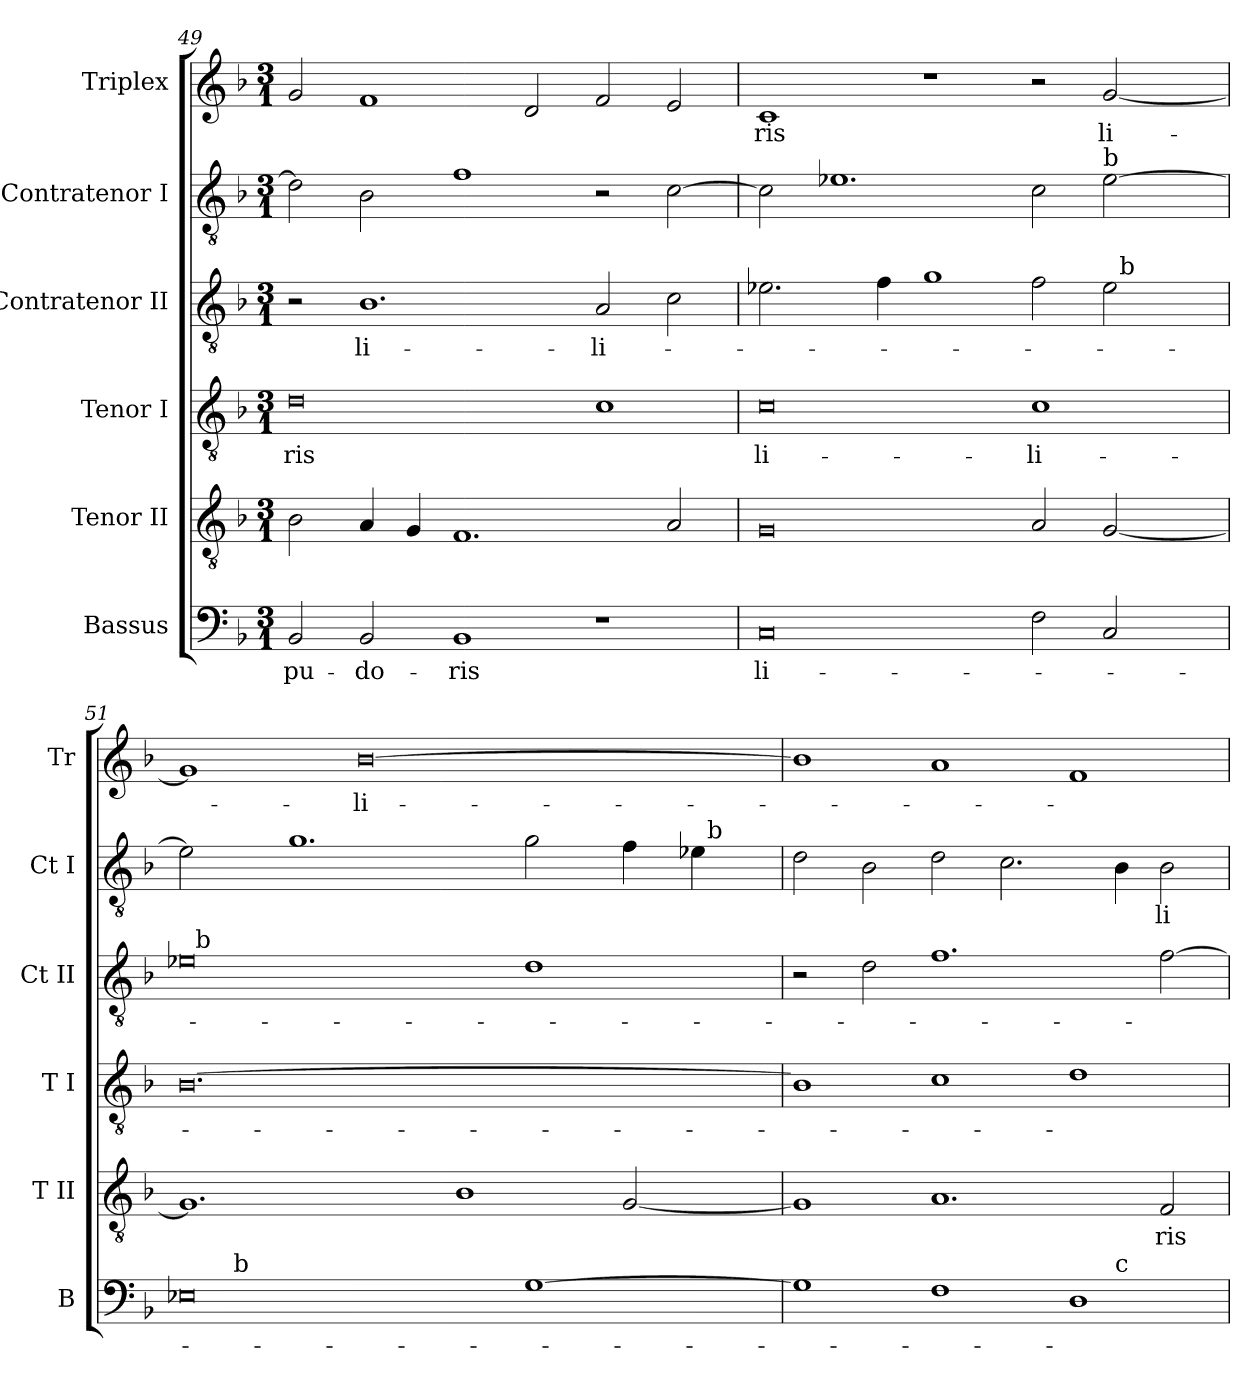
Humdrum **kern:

**kern	**text	**kern	**text	**kern	**text	**kern	**text	**kern	**text	**kern	**text
*part6	*part6	*part5	*part5	*part4	*part4	*part3	*part3	*part2	*part2	*part1	*part1
*staff6	*staff6	*staff5	*staff5	*staff4	*staff4	*staff3	*staff3	*staff2	*staff2	*staff1	*staff1
*I"Bassus	*	*I"Tenor II	*	*I"Tenor I	*	*I"Contratenor II	*	*I"Contratenor I	*	*I"Triplex	*
*I'B	*	*I'T II	*	*I'T I	*	*I'Ct II	*	*I'Ct I	*	*I'Tr	*
*clefF4	*	*clefGv2	*	*clefGv2	*	*clefGv2	*	*clefGv2	*	*clefG2	*
*	*	*ITrd7c12	*	*ITrd7c12	*	*ITrd7c12	*	*ITrd7c12	*	*	*
*k[b-]	*	*k[b-]	*	*k[b-]	*	*k[b-]	*	*k[b-]	*	*k[b-]	*
*F:	*	*F:	*	*F:	*	*F:	*	*F:	*	*F:	*
*M3/1	*	*M3/1	*	*M3/1	*	*M3/1	*	*M3/1	*	*M3/1	*
=49	=49	=49	=49	=49	=49	=49	=49	=49	=49	=49	=49
!	!LO:LY:b:color=#000000	!	!	!	!	!	!	!	!	!	!
!	!	!	!	!	!LO:LY:b:color=#000000	!	!	!	!	!	!
2BB-i/	pu-	2BB-i\	.	0Di	-ris	2r	.	2Di\]	.	2gi/	.
!	!LO:LY:b:color=#000000	!	!	!	!	!	!	!	!	!	!
!	!	!	!	!	!	!	!LO:LY:b:color=#000000	!	!	!	!
2BB-i/	-do-	4AAi/	.	.	.	1.BB-i	li-	2BB-i\	.	1fi	.
.	.	4GGi/	.	.	.	.	.	.	.	.	.
!	!LO:LY:b:color=#000000	!	!	!	!	!	!	!	!	!	!
1BB-i	-ris	1.FFi	.	.	.	.	.	1Fi	.	.	.
.	.	.	.	.	.	.	.	.	.	2di/	.
!	!	!	!	!	!	!	!LO:LY:b:color=#000000	!	!	!	!
1r	.	.	.	1Ci	.	2AAi/	-li-	2r	.	2fi/	.
.	.	2AAi/	.	.	.	2Ci\	.	[>2Ci\	.	2ei/	.
!!LO:LB:g=z
=50	=50	=50	=50	=50	=50	=50	=50	=50	=50	=50	=50
!	!LO:LY:b:color=#000000	!	!	!	!	!	!	!	!	!	!
!	!	!	!	!	!LO:LY:b:color=#000000	!	!	!	!	!	!
!	!	!	!	!	!	!	!	!	!	!	!LO:LY:b:color=#000000
*	*	*	*	*	*	*^	*	*	*	*	*
0Ci	li-	0GGi	.	0Ci	li-	2.E-Xi\	1ryy	.	2Ci\]	.	1ci	-ris
.	.	.	.	.	.	.	.	.	1.E-Xi	.	.	.
.	.	.	.	.	.	4Fi\	.	.	.	.	.	.
.	.	.	.	.	.	1Gi	1ryy	.	.	.	1r	.
!	!	!	!	!	!LO:LY:b:color=#000000	!	!	!	!	!	!	!
2Fi\	.	2AAi/	.	1Ci	-li-	2Fi\	2ryy	.	2Ci\	.	2r	.
!	!	!	!	!	!	!	!	!	!LO:TX:a:t=b	!	!	!
!	!	!	!	!	!	!	!	!	!	!	!	!LO:LY:b:color=#000000
2Ci/	.	[<2GGi/	.	.	.	2E-i\	32ryy	.	[>2E-i\	.	[<2gi/	li-
.	.	.	.	.	.	.	256ryy	.	.	.	.	.
!	!	!	!	!	!	!	!LO:TX:a:t=b	!	!	!	!	!
.	.	.	.	.	.	.	4ryy	.	.	.	.	.
.	.	.	.	.	.	.	8ryy	.	.	.	.	.
.	.	.	.	.	.	.	16ryy	.	.	.	.	.
.	.	.	.	.	.	.	64..ryy	.	.	.	.	.
=51	=51	=51	=51	=51	=51	=51	=51	=51	=51	=51	=51	=51
*^	*	*	*	*	*	*	*	*	*^	*	*	*
0E-i	8ryy	.	1.GGi]	.	[>0.BB-i	.	0E-i	32ryy	.	2E-i\]	1ryy	.	1gi]	.
.	.	.	.	.	.	.	.	256ryy	.	.	.	.	.	.
!	!	!	!	!	!	!	!	!LO:TX:a:t=b	!	!	!	!	!	!
.	.	.	.	.	.	.	.	1ryy	.	.	.	.	.	.
.	64ryy	.	.	.	.	.	.	.	.	.	.	.	.	.
.	256..ryy	.	.	.	.	.	.	.	.	.	.	.	.	.
!	!LO:TX:a:t=b	!	!	!	!	!	!	!	!	!	!	!	!	!
.	1ryy	.	.	.	.	.	.	.	.	.	.	.	.	.
.	.	.	.	.	.	.	.	.	.	1.Gi	.	.	.	.
!	!	!	!	!	!	!	!	!	!	!	!	!	!	!LO:LY:b:color=#000000
.	.	.	.	.	.	.	.	.	.	.	1ryy	.	[>0b-i	-li-
.	.	.	.	.	.	.	.	1ryy	.	.	.	.	.	.
.	1ryy	.	.	.	.	.	.	.	.	.	.	.	.	.
.	.	.	1BB-i	.	.	.	.	.	.	.	.	.	.	.
[>1Gi	.	.	.	.	.	.	1Di	.	.	2Gi\	2ryy	.	.	.
.	.	.	.	.	.	.	.	2ryy	.	.	.	.	.	.
.	2ryy	.	.	.	.	.	.	.	.	.	.	.	.	.
.	.	.	[<2GGi/	.	.	.	.	.	.	4Fi\	4ryy	.	.	.
.	.	.	.	.	.	.	.	4ryy	.	.	.	.	.	.
.	4ryy	.	.	.	.	.	.	.	.	.	.	.	.	.
.	.	.	.	.	.	.	.	.	.	4E-i\	32ryy	.	.	.
.	.	.	.	.	.	.	.	.	.	.	256ryy	.	.	.
!	!	!	!	!	!	!	!	!	!	!	!LO:TX:a:t=b	!	!	!
.	.	.	.	.	.	.	.	8ryy	.	.	8ryy	.	.	.
.	16ryy	.	.	.	.	.	.	.	.	.	.	.	.	.
.	.	.	.	.	.	.	.	16ryy	.	.	16ryy	.	.	.
.	32ryy	.	.	.	.	.	.	.	.	.	.	.	.	.
.	.	.	.	.	.	.	.	64..ryy	.	.	64..ryy	.	.	.
.	128ryy	.	.	.	.	.	.	.	.	.	.	.	.	.
.	1024ryy	.	.	.	.	.	.	.	.	.	.	.	.	.
*	*	*	*	*	*	*	*v	*v	*	*	*	*	*	*
*	*	*	*	*	*	*	*	*	*v	*v	*	*	*
=52	=52	=52	=52	=52	=52	=52	=52	=52	=52	=52	=52	=52
1Gi]	1ryy	.	1GGi]	.	1BB-i]	.	2r	.	2Di\	.	1b-i]	.
.	.	.	.	.	.	.	2Di\	.	2BB-i\	.	.	.
1Fi	1ryy	.	1.AAi	.	1Ci	.	1.Fi	.	2Di\	.	1ai	.
.	.	.	.	.	.	.	.	.	2.Ci\	.	.	.
1Di	4ryy	.	.	.	1Di	.	.	.	.	.	1fi	.
!	!LO:TX:a:t=c	!	!	!	!	!	!	!	!	!	!	!
.	2.ryy	.	.	.	.	.	.	.	4BB-i\	.	.	.
!	!	!	!	!LO:LY:b:color=#000000	!	!	!	!	!	!	!	!
!	!	!	!	!	!	!	!	!	!	!LO:LY:b:color=#000000	!	!
.	.	.	2FFi/	-ris	.	.	[>2Fi\	.	2BB-i\	-li-	.	.
*v	*v	*	*	*	*	*	*	*	*	*	*	*
=	=	=	=	=	=	=	=	=	=	=	=
*-	*-	*-	*-	*-	*-	*-	*-	*-	*-	*-	*-
